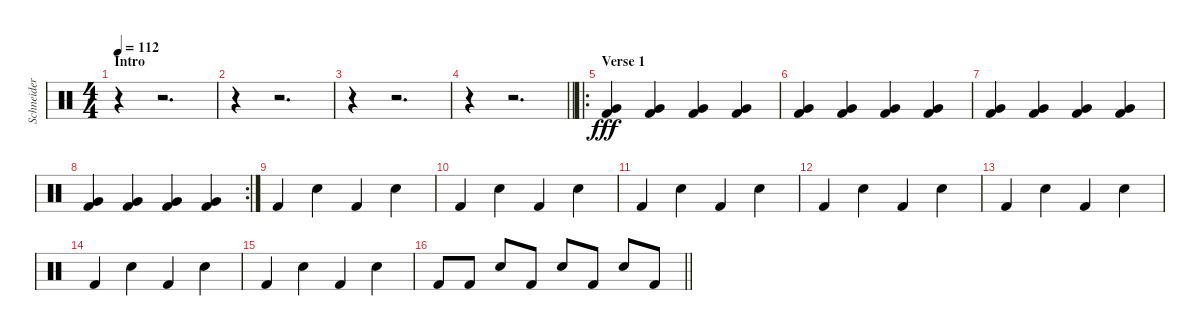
\track ("Schneider - Drums" "Schneider ") {instrument percussion}
\staff {score}
\articulation defaults
\ts (4 4)
\section ("" "Intro")
\tempo 112
\clef neutral
\ks c
r.4{dy fff} r.2{d} |
r.4 r.2{d} |
r.4 r.2{d} |
\barLineRight lightlight
r.4 r.2{d} |
\ro
\section ("" "Verse 1")
("Kick (hit) 2" "Very Low Tom (hit)").4 ("Kick (hit) 2" "Very Low Tom (hit)").4 ("Kick (hit) 2" "Very Low Tom (hit)").4 ("Kick (hit) 2" "Very Low Tom (hit)").4 |
("Kick (hit) 2" "Very Low Tom (hit)").4 ("Kick (hit) 2" "Very Low Tom (hit)").4 ("Kick (hit) 2" "Very Low Tom (hit)").4 ("Kick (hit) 2" "Very Low Tom (hit)").4 |
("Kick (hit) 2" "Very Low Tom (hit)").4 ("Kick (hit) 2" "Very Low Tom (hit)").4 ("Kick (hit) 2" "Very Low Tom (hit)").4 ("Kick (hit) 2" "Very Low Tom (hit)").4 |
\rc 2
("Kick (hit) 2" "Very Low Tom (hit)").4 ("Kick (hit) 2" "Very Low Tom (hit)").4 ("Kick (hit) 2" "Very Low Tom (hit)").4 ("Kick (hit) 2" "Very Low Tom (hit)").4 |
"Kick (hit) 2".4 "Snare (hit) 2".4 "Kick (hit) 2".4 "Snare (hit) 2".4 |
"Kick (hit) 2".4 "Snare (hit) 2".4 "Kick (hit) 2".4 "Snare (hit) 2".4 |
"Kick (hit) 2".4 "Snare (hit) 2".4 "Kick (hit) 2".4 "Snare (hit) 2".4 |
"Kick (hit) 2".4 "Snare (hit) 2".4 "Kick (hit) 2".4 "Snare (hit) 2".4 |
"Kick (hit) 2".4 "Snare (hit) 2".4 "Kick (hit) 2".4 "Snare (hit) 2".4 |
"Kick (hit) 2".4 "Snare (hit) 2".4 "Kick (hit) 2".4 "Snare (hit) 2".4 |
"Kick (hit) 2".4 "Snare (hit) 2".4 "Kick (hit) 2".4 "Snare (hit) 2".4 |
\barLineRight lightlight "Kick (hit) 2".8 "Kick (hit) 2".8 "Snare (hit) 2".8 "Kick (hit) 2".8 "Snare (hit) 2".8 "Kick (hit) 2".8 "Snare (hit) 2".8 "Kick (hit) 2".8
